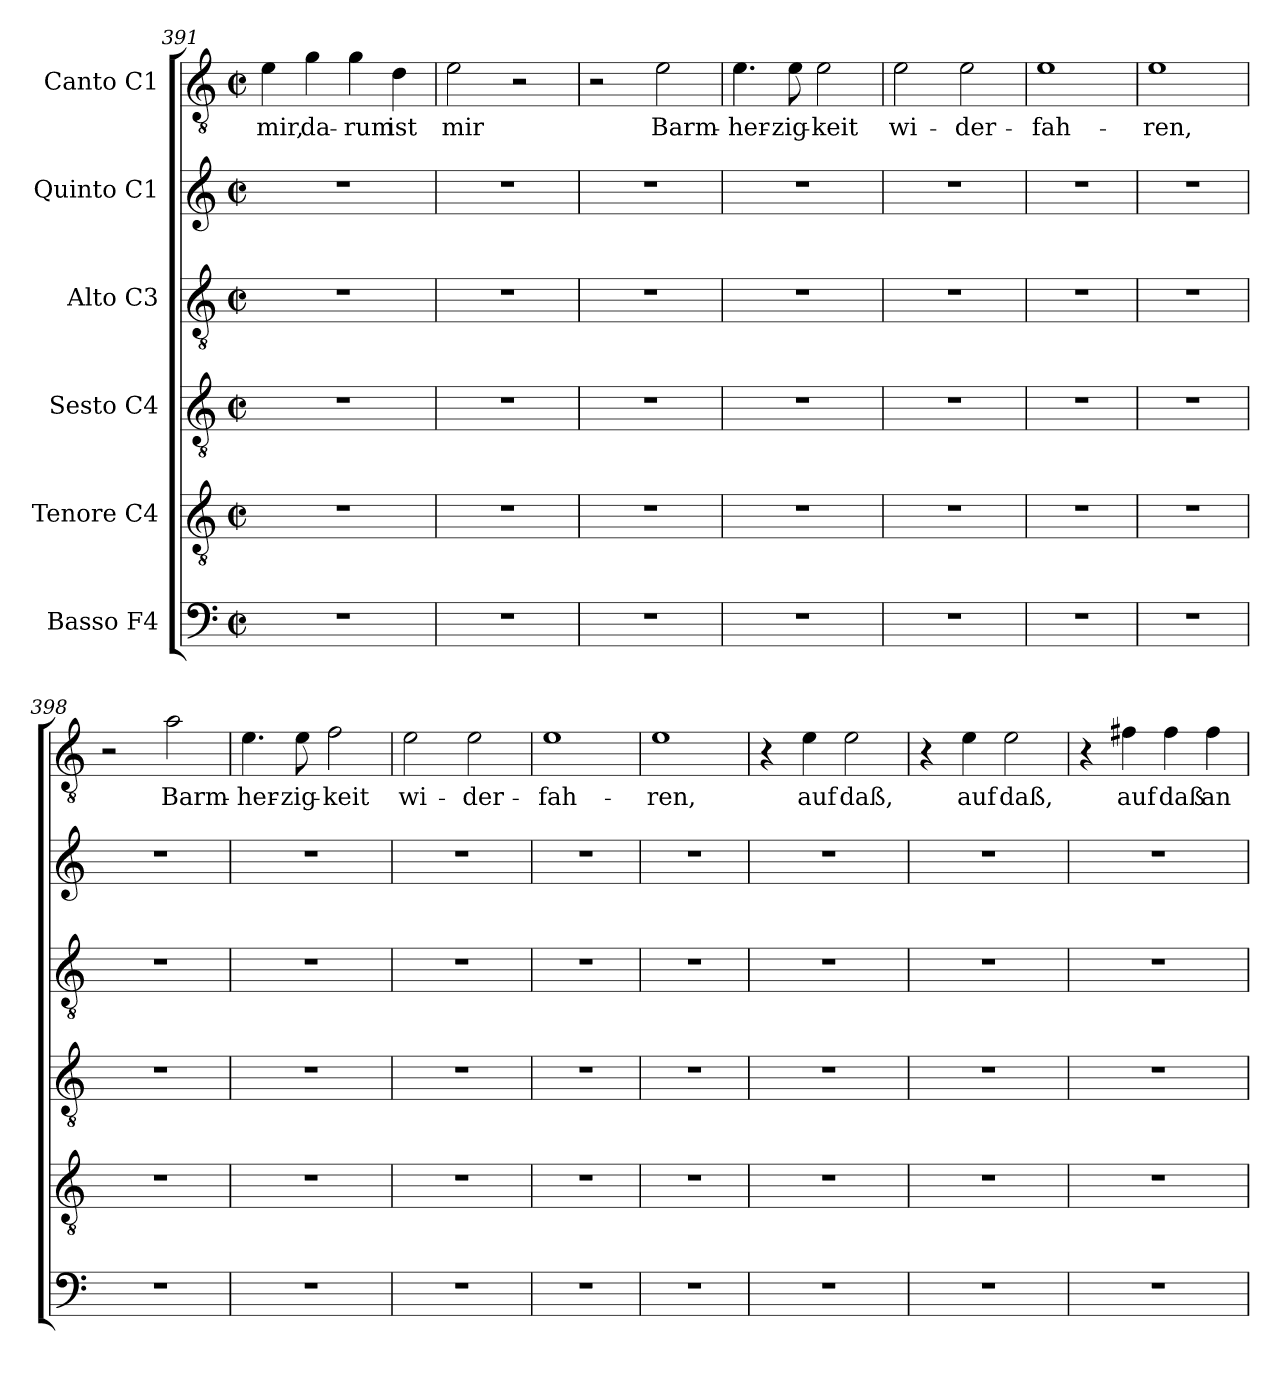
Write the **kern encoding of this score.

**kern	**kern	**kern	**kern	**kern	**kern	**text
*part6	*part5	*part4	*part3	*part2	*part1	*part1
*staff6	*staff5	*staff4	*staff3	*staff2	*staff1	*staff1
*I"Basso  F4	*I"Tenore  C4	*I"Sesto  C4	*I"Alto  C3	*I"Quinto  C1	*I"Canto C1	*
*clefF4	*clefGv2	*clefGv2	*clefGv2	*clefG2	*clefGv2	*
*M2/2	*M2/2	*M2/2	*M2/2	*M2/2	*M2/2	*
*met(c|)	*met(c|)	*met(c|)	*met(c|)	*met(c|)	*met(c|)	*
=391	=391	=391	=391	=391	=391	=391
!	!	!	!	!	!	!LO:LY:b:cj
1r	1r	1r	1r	1r	4e\	mir,
!	!	!	!	!	!	!LO:LY:b
.	.	.	.	.	4g\	da-
!	!	!	!	!	!	!LO:LY:b:cj
.	.	.	.	.	4g\	-rum
!	!	!	!	!	!	!LO:LY:b:cj
.	.	.	.	.	4d\	ist
=392	=392	=392	=392	=392	=392	=392
!	!	!	!	!	!	!LO:LY:b:cj
1r	1r	1r	1r	1r	2e\	mir
.	.	.	.	.	2r	.
=393	=393	=393	=393	=393	=393	=393
1r	1r	1r	1r	1r	2r	.
!	!	!	!	!	!	!LO:LY:b:cj
.	.	.	.	.	2e\	Barm-
=394	=394	=394	=394	=394	=394	=394
!	!	!	!	!	!	!LO:LY:b:cj
1r	1r	1r	1r	1r	4.e\	-her-
!	!	!	!	!	!	!LO:LY:b
.	.	.	.	.	8e\	-zig-
!	!	!	!	!	!	!LO:LY:b:rj
.	.	.	.	.	2e\	-keit
=395	=395	=395	=395	=395	=395	=395
!	!	!	!	!	!	!LO:LY:b:cj
1r	1r	1r	1r	1r	2e\	wi-
!	!	!	!	!	!	!LO:LY:b:cj
.	.	.	.	.	2e\	-der-
!!LO:LB:g=z
=396	=396	=396	=396	=396	=396	=396
!	!	!	!	!	!	!LO:LY:b:cj
1r	1r	1r	1r	1r	1e	-fah-
=397	=397	=397	=397	=397	=397	=397
!	!	!	!	!	!	!LO:LY:b:cj
1r	1r	1r	1r	1r	1e	-ren,
=398	=398	=398	=398	=398	=398	=398
1r	1r	1r	1r	1r	2r	.
!	!	!	!	!	!	!LO:LY:b:cj
.	.	.	.	.	2a\	Barm-
=399	=399	=399	=399	=399	=399	=399
!	!	!	!	!	!	!LO:LY:b:cj
1r	1r	1r	1r	1r	4.e\	-her-
!	!	!	!	!	!	!LO:LY:b
.	.	.	.	.	8e\	-zig-
!	!	!	!	!	!	!LO:LY:b:rj
.	.	.	.	.	2f\	-keit
=400	=400	=400	=400	=400	=400	=400
!	!	!	!	!	!	!LO:LY:b:cj
1r	1r	1r	1r	1r	2e\	wi-
!	!	!	!	!	!	!LO:LY:b:cj
.	.	.	.	.	2e\	-der-
=401	=401	=401	=401	=401	=401	=401
!	!	!	!	!	!	!LO:LY:b:cj
1r	1r	1r	1r	1r	1e	-fah-
=402	=402	=402	=402	=402	=402	=402
!	!	!	!	!	!	!LO:LY:b:cj
1r	1r	1r	1r	1r	1e	-ren,
=403	=403	=403	=403	=403	=403	=403
1r	1r	1r	1r	1r	4r	.
!	!	!	!	!	!	!LO:LY:b:cj
.	.	.	.	.	4e\	auf
!	!	!	!	!	!	!LO:LY:b:cj
.	.	.	.	.	2e\	daß,
!!LO:LB:g=z
=404	=404	=404	=404	=404	=404	=404
1r	1r	1r	1r	1r	4r	.
!	!	!	!	!	!	!LO:LY:b:cj
.	.	.	.	.	4e\	auf
!	!	!	!	!	!	!LO:LY:b:cj
.	.	.	.	.	2e\	daß,
=405	=405	=405	=405	=405	=405	=405
1r	1r	1r	1r	1r	4r	.
!	!	!	!	!	!	!LO:LY:b:cj
.	.	.	.	.	4f#X\	auf
!	!	!	!	!	!	!LO:LY:b:cj
.	.	.	.	.	4f#\	daß
!	!	!	!	!	!	!LO:LY:b:cj
.	.	.	.	.	4f#\	an
=	=	=	=	=	=	=
*-	*-	*-	*-	*-	*-	*-
